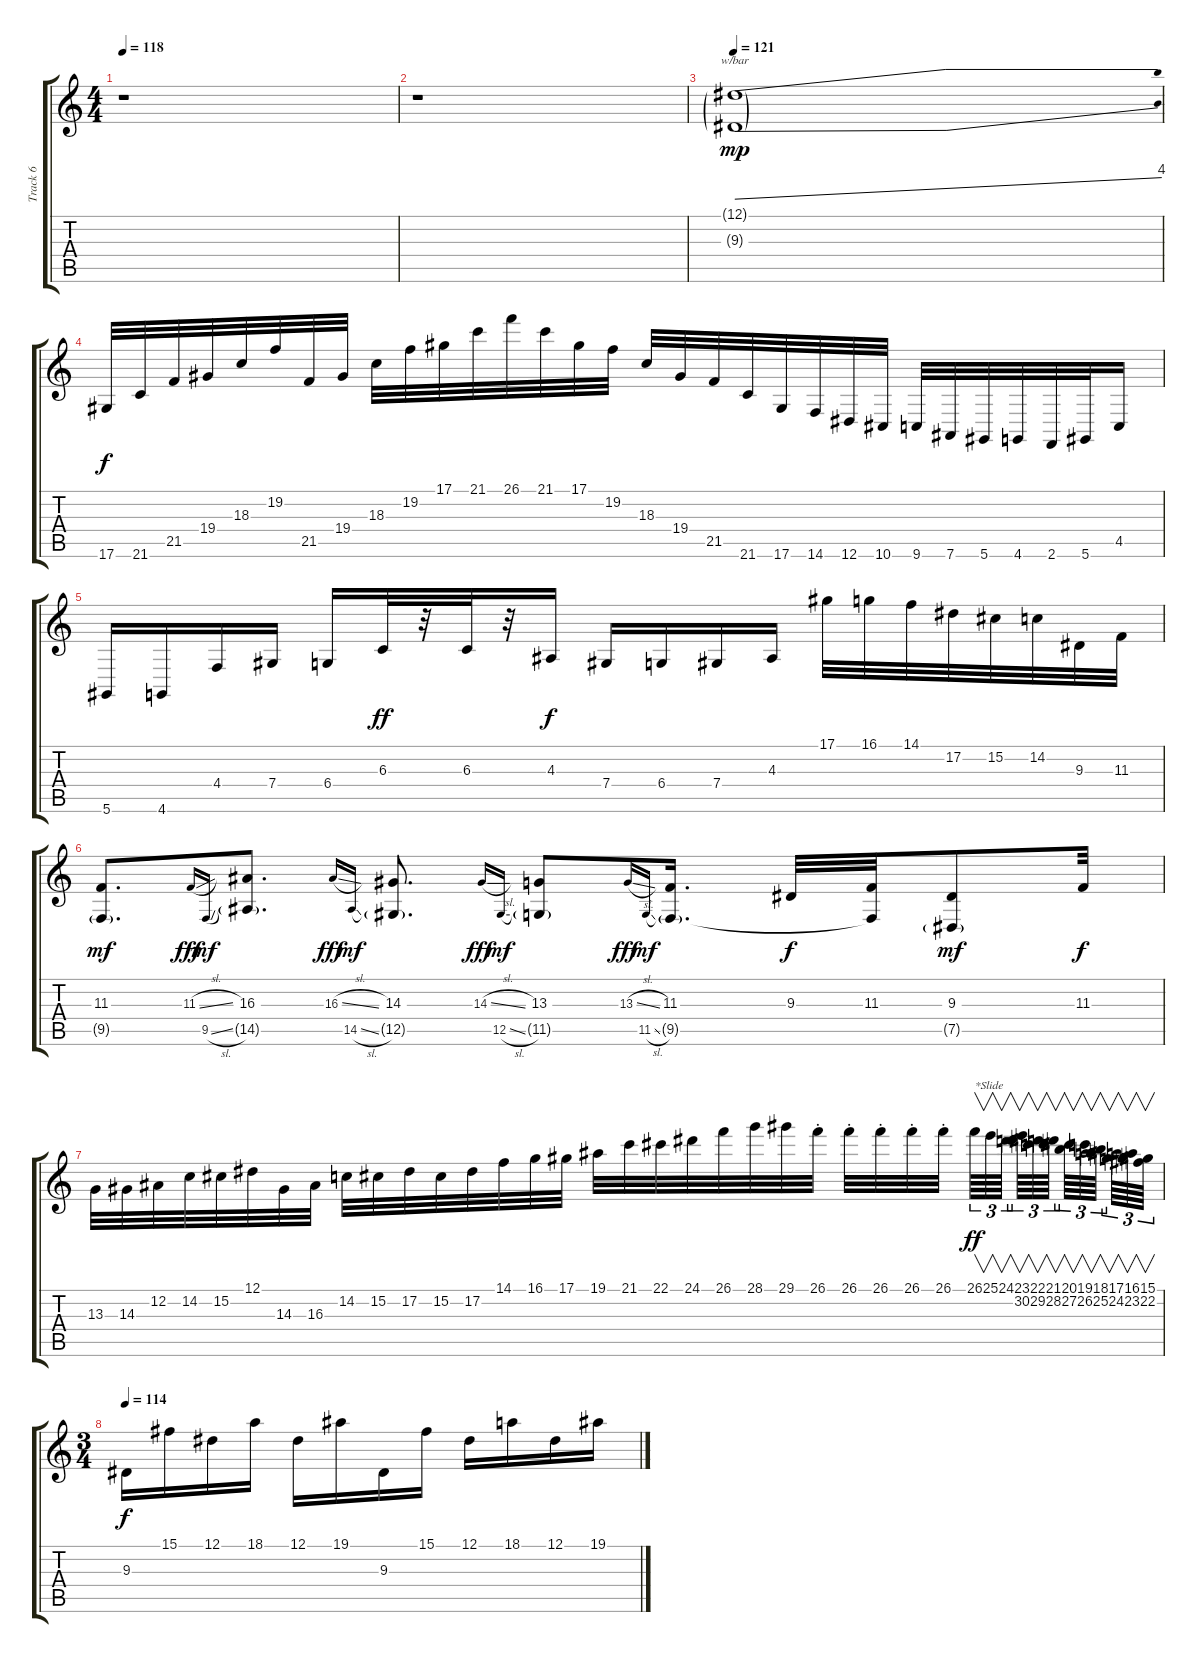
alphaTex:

\track ("Track 6" "Track 6") {instrument lead1square}
\staff {score tabs}
\tuning (Eb4 Bb3 Gb3 Db3 Ab2 Eb2) {hide}
\ts (4 4)
\tempo 118
\clef g2
\ks c
r.1{dy f} |
r.1 |
\tempo 121
(12.1{g} 9.3{g}).1{tbe (dive default 0 0 60 16) dy mp} |
17.6.32{dy f volume 13 instrument synthbrass1} 21.6.32 21.5.32 19.4.32 18.3.32 19.2.32 21.5.32 19.4.32 18.3.32 19.2.32 17.1.32 21.1.32 26.1.32 21.1.32 17.1.32 19.2.32 18.3.32 19.4.32 21.5.32 21.6.32 17.6.32 14.6.32 12.6.32 10.6.32 9.6.32 7.6.32 5.6.32 4.6.32 2.6.32 5.6.32 4.5.16 |
5.6.16 4.6.16 4.4.16 7.4.16 6.4.16 6.3.32{dy ff} r.32 6.3.32 r.32 4.3.16{dy f} 7.4.16 6.4.16 7.4.16 4.3.16 17.1.32 16.1.32 14.1.32 17.2.32 15.2.32 14.2.32 9.3.32 11.3.32 |
(11.3 9.5{g}).8{d dy mf} 11.3{sl}.16{gr onbeat dy fff} 9.5{sl}.16{gr onbeat dy mf} (16.3 14.5{g}).8{d} 16.3{sl}.16{gr onbeat dy fff} 14.5{sl}.16{gr onbeat dy mf} (14.3 12.5{g}).8{d} 14.3{sl}.16{gr onbeat dy fff} 12.5{sl}.16{gr onbeat dy mf} (13.3 11.5{g}).8 13.3{sl}.16{gr onbeat dy fff} 11.5{sl}.16{gr onbeat dy mf} (11.3 9.5{g}).16{d} 9.3.32{dy f} (11.3 9.5{t}).32 (9.3 7.5{g}).8{dy mf} 11.3.32{dy f} |
13.3.32 14.3.32 12.2.32 14.2.32 15.2.32 12.1.32 14.3.32 16.3.32 14.2.32 15.2.32 17.2.32 15.2.32 17.2.32 14.1.32 16.1.32 17.1.32 19.1.32 21.1.32 22.1.32 24.1.32 26.1.32 28.1.32 29.1.32 26.1{st}.32 26.1{st}.32 26.1{st}.32 26.1{st}.32 26.1{st}.32{beam splitsecondary} 26.1.64{v tu (3 2) txt "*Slide" dy ff} 25.1.64{v tu (3 2)} 24.1.64{v tu (3 2) beam splitsecondary} (23.1 30.2).64{v tu (3 2)} (22.1 29.2).64{v tu (3 2)} (21.1 28.2).64{v tu (3 2) beam splitsecondary} (20.1 27.2).64{v tu (3 2)} (19.1 26.2).64{v tu (3 2)} (18.1 25.2).64{v tu (3 2) beam splitsecondary} (17.1 24.2).64{v tu (3 2)} (16.1 23.2).64{v tu (3 2)} (15.1 22.2).64{v tu (3 2)} |
\ts (3 4)
\tempo 114
9.3.16{dy f volume 6 balance 12 instrument lead1square} 15.1.16 12.1.16 18.1.16 12.1.16 19.1.16 9.3.16 15.1.16 12.1.16 18.1.16 12.1.16 19.1.16
